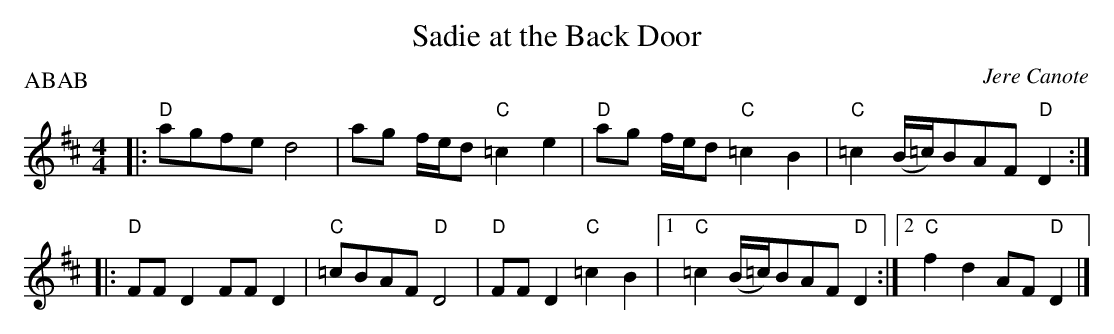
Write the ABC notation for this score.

X:1
T: Sadie at the Back Door
C: Jere Canote
M: 4/4
L: 1/8
P: ABAB
K: D
|: "D"agfe d4 | ag f/2e/2d"C"=c2e2 | "D"ag f/2e/2d "C"=c2B2 | "C"=c2(B/2=c/2)BAF "D"D2 :|
|: "D"FFD2 FFD2 | "C"=cBAF "D"D4 | "D"FFD2 "C"=c2B2 |1 "C"=c2(B/2=c/2)BAF "D"D2 :|2 "C"f2d2 AF "D"D2 |]
